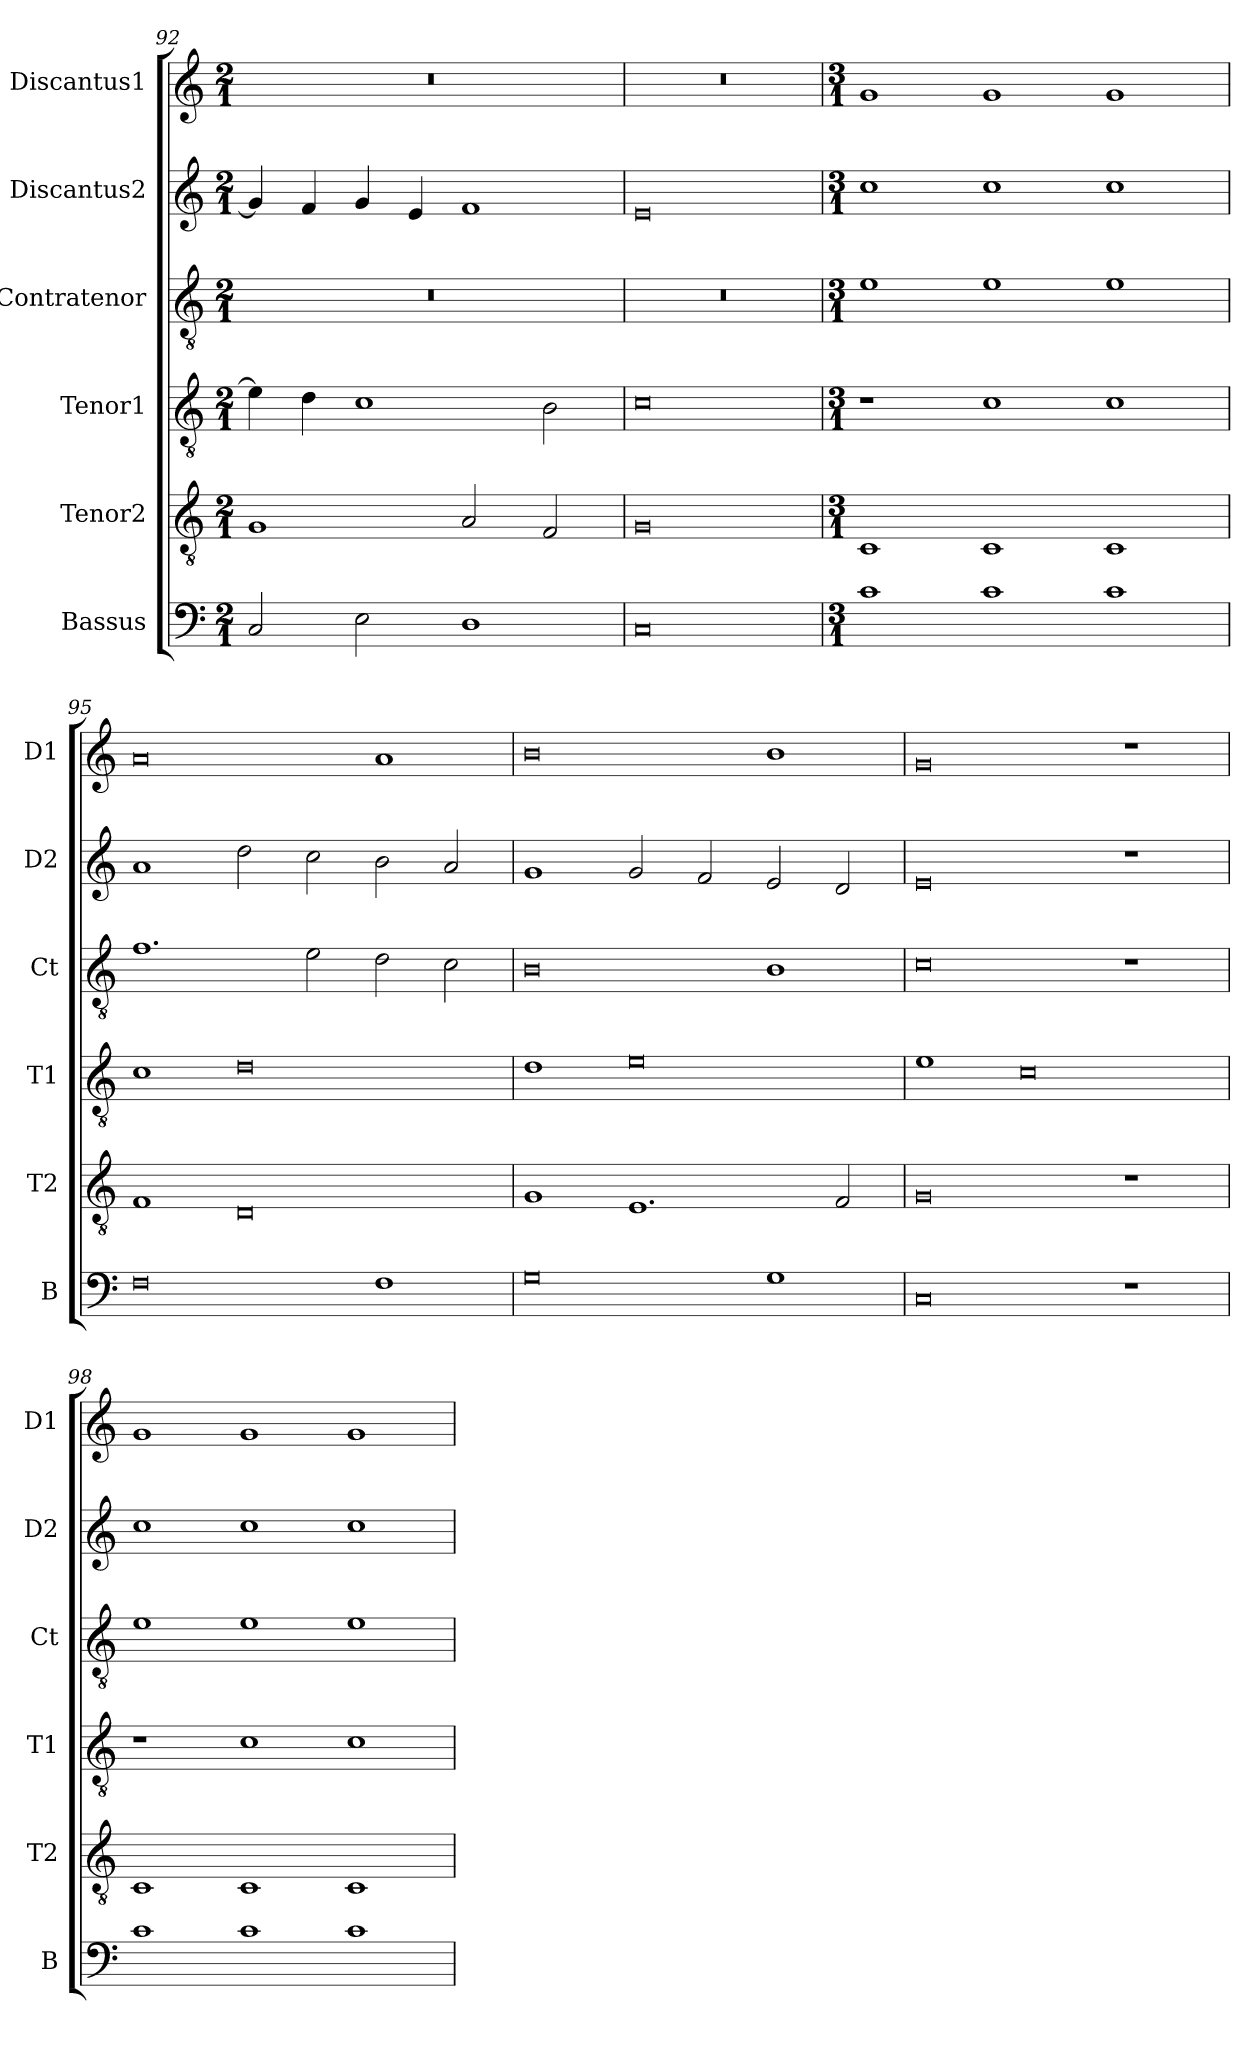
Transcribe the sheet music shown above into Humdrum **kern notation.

**kern	**kern	**kern	**kern	**kern	**kern
*part6	*part5	*part4	*part3	*part2	*part1
*staff6	*staff5	*staff4	*staff3	*staff2	*staff1
*I"Bassus	*I"Tenor2	*I"Tenor1	*I"Contratenor	*I"Discantus2	*I"Discantus1
*I'B	*I'T2	*I'T1	*I'Ct	*I'D2	*I'D1
*clefF4	*clefGv2	*clefGv2	*clefGv2	*clefG2	*clefG2
*k[]	*k[]	*k[]	*k[]	*k[]	*k[]
*M2/1	*M2/1	*M2/1	*M2/1	*M2/1	*M2/1
=92	=92	=92	=92	=92	=92
2C/	1G	4e\]	0r	4g/]	0r
.	.	4d\	.	4f/	.
2E\	.	1c	.	4g/	.
.	.	.	.	4e/	.
1D	2A/	.	.	1f	.
.	2F/	2B\	.	.	.
=93	=93	=93	=93	=93	=93
0C	0G	0c	0r	0e	0r
=94	=94	=94	=94	=94	=94
*M3/1	*M3/1	*M3/1	*M3/1	*M3/1	*M3/1
1c	1C	1r	1e	1cc	1g
1c	1C	1c	1e	1cc	1g
1c	1C	1c	1e	1cc	1g
=95	=95	=95	=95	=95	=95
0F	1F	1c	1.f	1a	0a
.	0D	0d	.	2dd\	.
.	.	.	2e\	2cc\	.
1F	.	.	2d\	2b\	1a
.	.	.	2c\	2a/	.
=96	=96	=96	=96	=96	=96
0G	1G	1d	0B	1g	0b
.	1.E	0e	.	2g/	.
.	.	.	.	2f/	.
1G	.	.	1B	2e/	1b
.	2F/	.	.	2d/	.
=97	=97	=97	=97	=97	=97
0C	0G	1e	0c	0e	0g
.	.	0c	.	.	.
1r	1r	.	1r	1r	1r
=98	=98	=98	=98	=98	=98
1c	1C	1r	1e	1cc	1g
1c	1C	1c	1e	1cc	1g
1c	1C	1c	1e	1cc	1g
=	=	=	=	=	=
*-	*-	*-	*-	*-	*-
